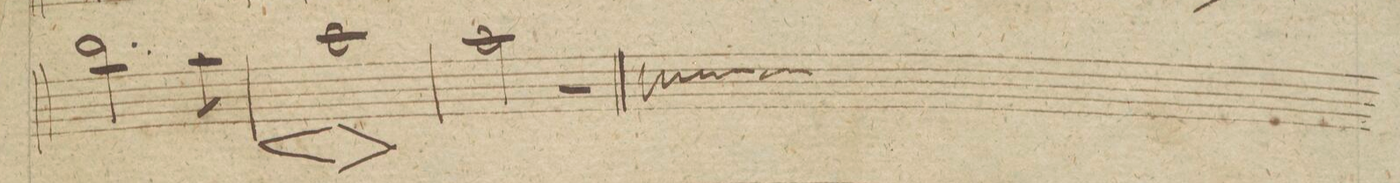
**kern	**dynam
*I"Violino 2do	*
*clefG2	*
*k[b-]	*
*met(c|)	*
*M2/2	*
2..bb-\	.
8aa\	]]
=78	=78
1aa	<
.	[
.	>
.	]
=79	=79
2aa\	.
2r	.
==	==
*-	*-
